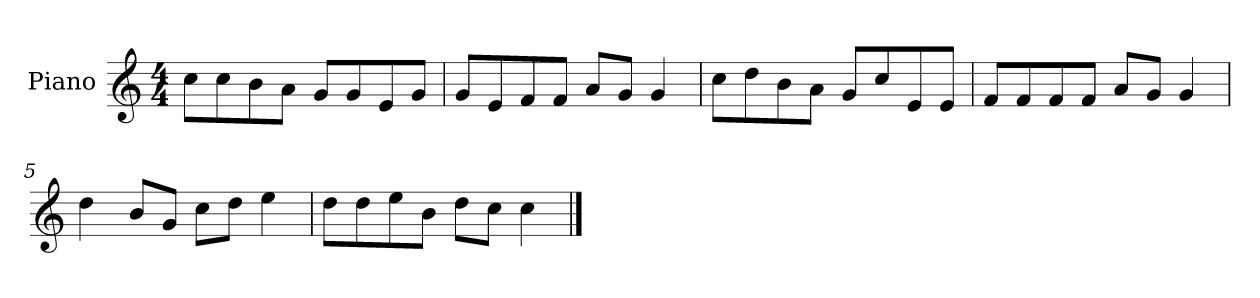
**kern
*part1
*staff1
*I"Piano
*I'P-no
*clefG2
*k[]
*M4/4
*MM90
=1
8cc\L
8cc\
8b\
8a\J
8g/L
8g/
8e/
8g/J
=2
8g/L
8e/
8f/
8f/J
8a/L
8g/J
4g/
=3
8cc\L
8dd\
8b\
8a\J
8g/L
8cc/
8e/
8e/J
=4
8f/L
8f/
8f/
8f/J
8a/L
8g/J
4g/
=5
4dd\
8b/L
8g/J
8cc\L
8dd\J
4ee\
!!LO:LB:g=z
=6
8dd\L
8dd\
8ee\
8b\J
8dd\L
8cc\J
4cc\
==
*-
